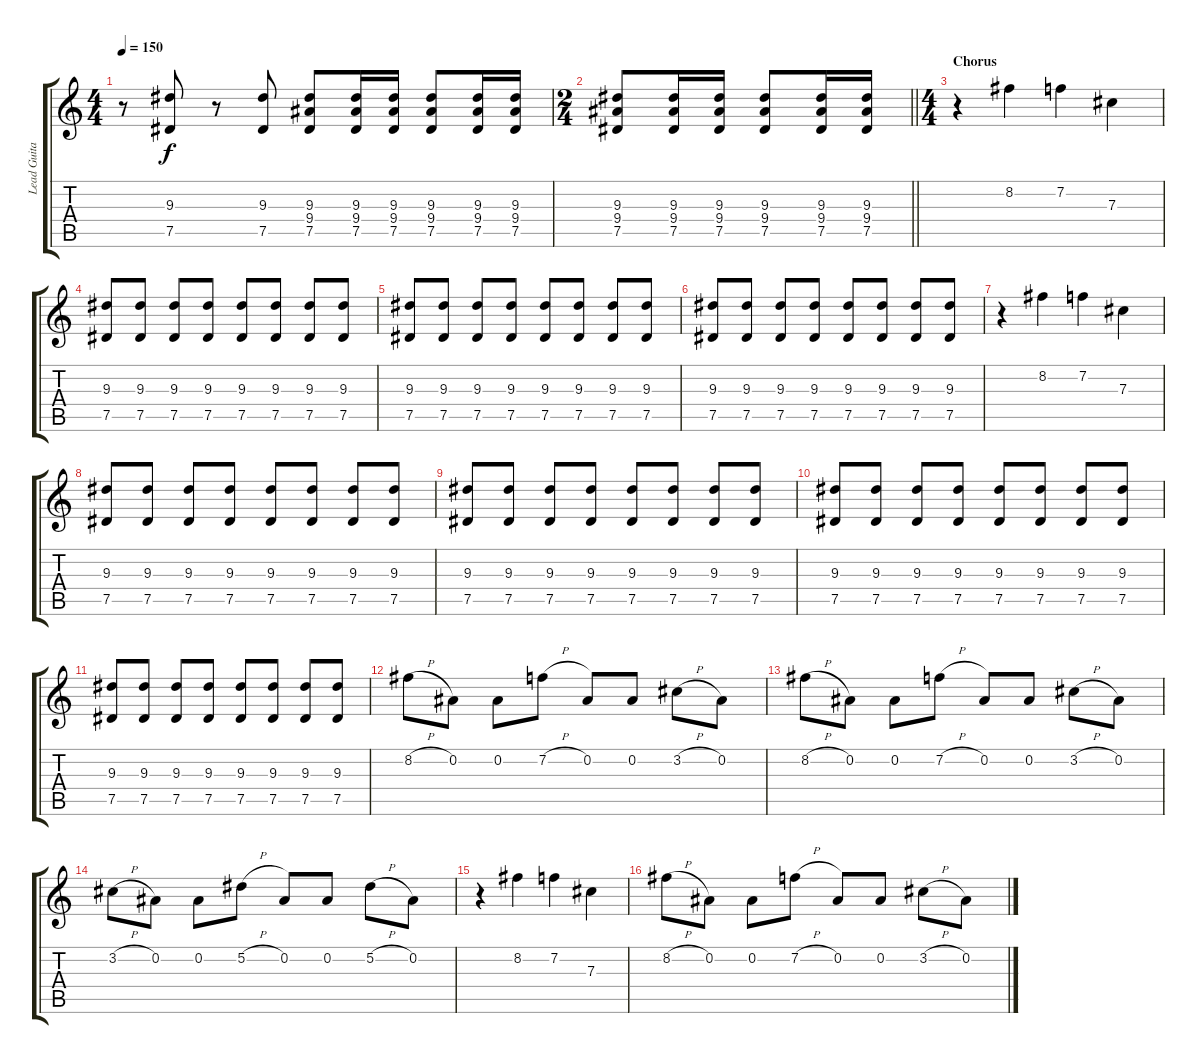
\track ("Lead Guitar" "Lead Guita") {instrument distortionguitar}
\staff {score tabs}
\tuning (Eb4 Bb3 Gb3 Db3 Ab2 Eb2) {hide}
\ts (4 4)
\tempo 150
\clef g2
\ks c
r.8{dy f} (9.3 7.5).8 r.8 (9.3 7.5).8 (9.3 9.4 7.5).8 (9.3 9.4 7.5).16 (9.3 9.4 7.5).16 (9.3 9.4 7.5).8 (9.3 9.4 7.5).16 (9.3 9.4 7.5).16 |
\ts (2 4)
\barLineRight lightlight
(9.3 9.4 7.5).8 (9.3 9.4 7.5).16 (9.3 9.4 7.5).16 (9.3 9.4 7.5).8 (9.3 9.4 7.5).16 (9.3 9.4 7.5).16 |
\ts (4 4)
\section ("" "Chorus")
r.4 8.2.4 7.2.4 7.3.4 |
(9.3 7.5).8 (9.3 7.5).8 (9.3 7.5).8 (9.3 7.5).8 (9.3 7.5).8 (9.3 7.5).8 (9.3 7.5).8 (9.3 7.5).8 |
(9.3 7.5).8 (9.3 7.5).8 (9.3 7.5).8 (9.3 7.5).8 (9.3 7.5).8 (9.3 7.5).8 (9.3 7.5).8 (9.3 7.5).8 |
(9.3 7.5).8 (9.3 7.5).8 (9.3 7.5).8 (9.3 7.5).8 (9.3 7.5).8 (9.3 7.5).8 (9.3 7.5).8 (9.3 7.5).8 |
r.4 8.2.4 7.2.4 7.3.4 |
(9.3 7.5).8 (9.3 7.5).8 (9.3 7.5).8 (9.3 7.5).8 (9.3 7.5).8 (9.3 7.5).8 (9.3 7.5).8 (9.3 7.5).8 |
(9.3 7.5).8 (9.3 7.5).8 (9.3 7.5).8 (9.3 7.5).8 (9.3 7.5).8 (9.3 7.5).8 (9.3 7.5).8 (9.3 7.5).8 |
(9.3 7.5).8 (9.3 7.5).8 (9.3 7.5).8 (9.3 7.5).8 (9.3 7.5).8 (9.3 7.5).8 (9.3 7.5).8 (9.3 7.5).8 |
(9.3 7.5).8 (9.3 7.5).8 (9.3 7.5).8 (9.3 7.5).8 (9.3 7.5).8 (9.3 7.5).8 (9.3 7.5).8 (9.3 7.5).8 |
8.2{h}.8 0.2.8 0.2.8 7.2{h}.8 0.2.8 0.2.8 3.2{h}.8 0.2.8 |
8.2{h}.8 0.2.8 0.2.8 7.2{h}.8 0.2.8 0.2.8 3.2{h}.8 0.2.8 |
3.2{h}.8 0.2.8 0.2.8 5.2{h}.8 0.2.8 0.2.8 5.2{h}.8 0.2.8 |
r.4 8.2.4 7.2.4 7.3.4 |
8.2{h}.8 0.2.8 0.2.8 7.2{h}.8 0.2.8 0.2.8 3.2{h}.8 0.2.8
